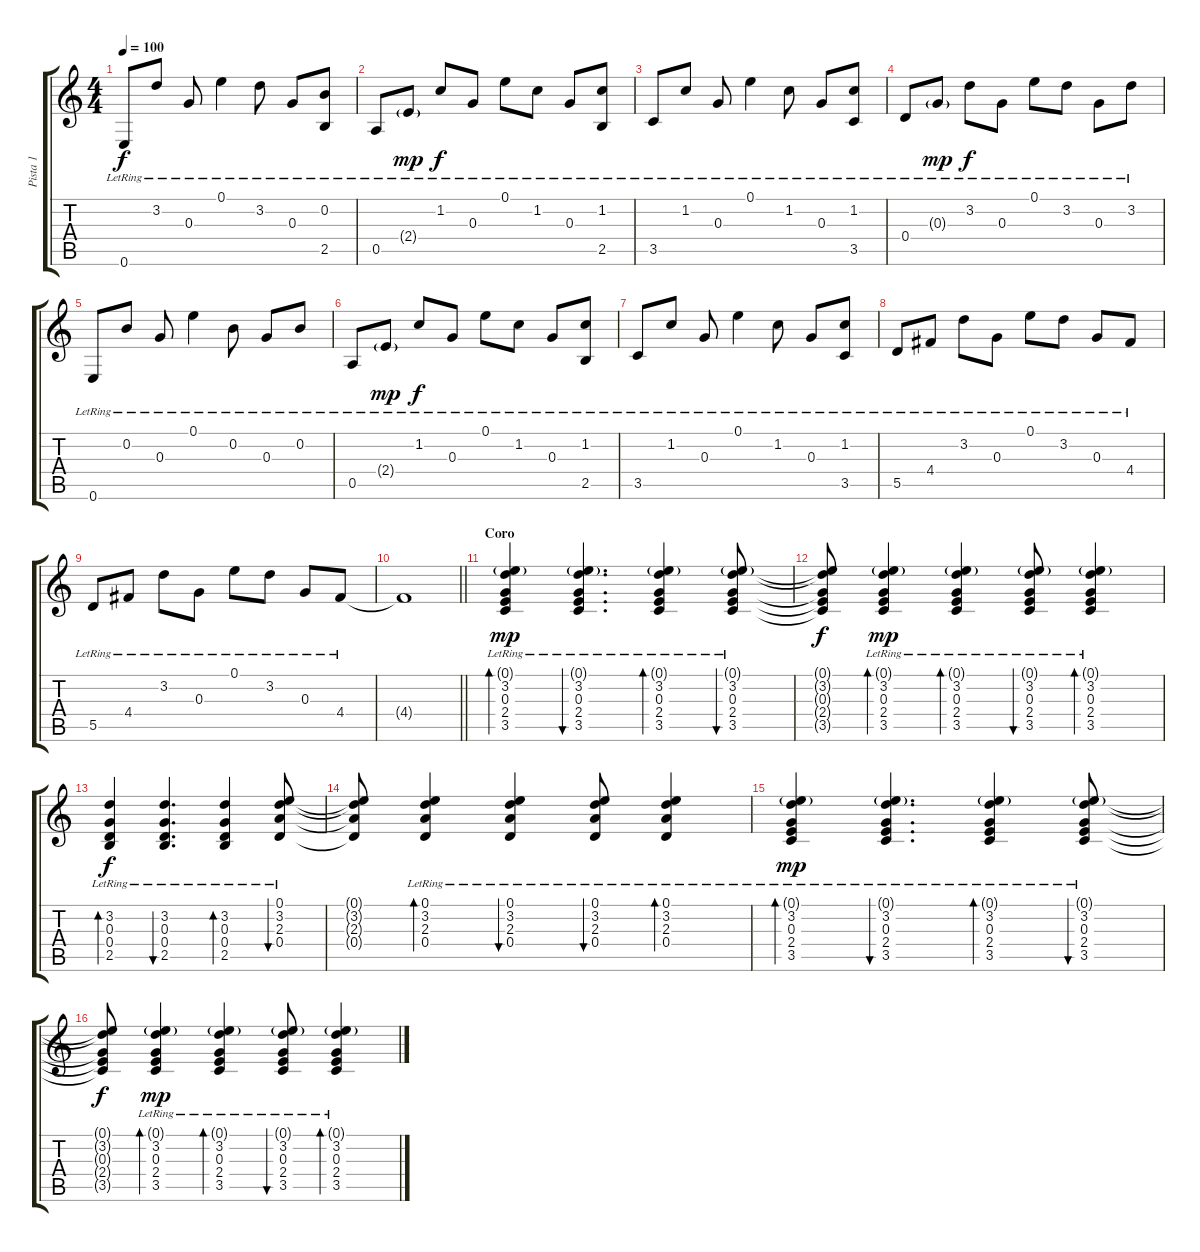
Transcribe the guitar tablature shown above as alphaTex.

\track ("Pista 1" "Pista 1") {instrument acousticguitarsteel}
\staff {score tabs}
\tuning (E4 B3 G3 D3 A2 E2) {hide}
\ts (4 4)
\tempo 100
\clef g2
\ks c
0.6{lr}.8{dy f} 3.2{lr}.8 0.3{lr}.8 0.1{lr}.4 3.2{lr}.8 0.3{lr}.8 (0.2{lr} 2.5{lr}).8 |
0.5{lr}.8 2.4{g lr}.8{dy mp} 1.2{lr}.8{dy f} 0.3{lr}.8 0.1{lr}.8 1.2{lr}.8 0.3{lr}.8 (1.2{lr} 2.5).8 |
3.5{lr}.8 1.2{lr}.8 0.3{lr}.8 0.1{lr}.4 1.2{lr}.8 0.3{lr}.8 (1.2{lr} 3.5).8 |
0.4{lr}.8 0.3{g lr}.8{dy mp} 3.2{lr}.8{dy f} 0.3{lr}.8 0.1{lr}.8 3.2{lr}.8 0.3{lr}.8 3.2{lr}.8 |
0.6{lr}.8 0.2{lr}.8 0.3{lr}.8 0.1{lr}.4 0.2{lr}.8 0.3{lr}.8 0.2{lr}.8 |
0.5{lr}.8 2.4{g lr}.8{dy mp} 1.2{lr}.8{dy f} 0.3{lr}.8 0.1{lr}.8 1.2{lr}.8 0.3{lr}.8 (1.2{lr} 2.5).8 |
3.5{lr}.8 1.2{lr}.8 0.3{lr}.8 0.1{lr}.4 1.2{lr}.8 0.3{lr}.8 (1.2{lr} 3.5).8 |
5.5{lr}.8 4.4{lr}.8 3.2{lr}.8 0.3{lr}.8 0.1{lr}.8 3.2{lr}.8 0.3{lr}.8 4.4{lr}.8 |
5.5{lr}.8 4.4{lr}.8 3.2{lr}.8 0.3{lr}.8 0.1{lr}.8 3.2{lr}.8 0.3{lr}.8 4.4{lr}.8 |
\barLineRight lightlight
4.4{t}.1 |
\section ("" "Coro")
(0.1{g lr} 3.2{lr} 0.3{lr} 2.4{lr} 3.5{lr}).4{bd 60 dy mp} (0.1{g lr} 3.2{lr} 0.3{lr} 2.4{lr} 3.5{lr}).4{d bu 60} (0.1{g lr} 3.2{lr} 0.3{lr} 2.4{lr} 3.5{lr}).4{bd 60} (0.1{g lr} 3.2{lr} 0.3{lr} 2.4{lr} 3.5{lr}).8{bu 60} |
(0.1{t} 3.2{t} 0.3{t} 2.4{t} 3.5{t}).8{dy f} (0.1{g lr} 3.2{lr} 0.3{lr} 2.4{lr} 3.5{lr}).4{bd 60 dy mp} (0.1{g lr} 3.2{lr} 0.3{lr} 2.4{lr} 3.5{lr}).4{bd 60} (0.1{g lr} 3.2{lr} 0.3{lr} 2.4{lr} 3.5{lr}).8{bu 60} (0.1{g lr} 3.2{lr} 0.3{lr} 2.4{lr} 3.5{lr}).4{bd 60} |
(3.2{lr} 0.3{lr} 0.4{lr} 2.5{lr}).4{bd 60 dy f} (3.2{lr} 0.3{lr} 0.4{lr} 2.5{lr}).4{d bu 60} (3.2{lr} 0.3{lr} 0.4{lr} 2.5{lr}).4{bd 60} (0.1{lr} 3.2{lr} 2.3{lr} 0.4{lr}).8{bu 60} |
(0.1{t} 3.2{t} 2.3{t} 0.4{t}).8 (0.1{lr} 3.2{lr} 2.3{lr} 0.4{lr}).4{bd 60} (0.1{lr} 3.2{lr} 2.3{lr} 0.4{lr}).4{bu 60} (0.1{lr} 3.2{lr} 2.3{lr} 0.4{lr}).8{bu 60} (0.1{lr} 3.2{lr} 2.3{lr} 0.4{lr}).4{bd 60} |
(0.1{g lr} 3.2{lr} 0.3{lr} 2.4{lr} 3.5{lr}).4{bd 60 dy mp} (0.1{g lr} 3.2{lr} 0.3{lr} 2.4{lr} 3.5{lr}).4{d bu 60} (0.1{g lr} 3.2{lr} 0.3{lr} 2.4{lr} 3.5{lr}).4{bd 60} (0.1{g lr} 3.2{lr} 0.3{lr} 2.4{lr} 3.5{lr}).8{bu 60} |
(0.1{t} 3.2{t} 0.3{t} 2.4{t} 3.5{t}).8{dy f} (0.1{g lr} 3.2{lr} 0.3{lr} 2.4{lr} 3.5{lr}).4{bd 60 dy mp} (0.1{g lr} 3.2{lr} 0.3{lr} 2.4{lr} 3.5{lr}).4{bd 60} (0.1{g lr} 3.2{lr} 0.3{lr} 2.4{lr} 3.5{lr}).8{bu 60} (0.1{g lr} 3.2{lr} 0.3{lr} 2.4{lr} 3.5{lr}).4{bd 60}
